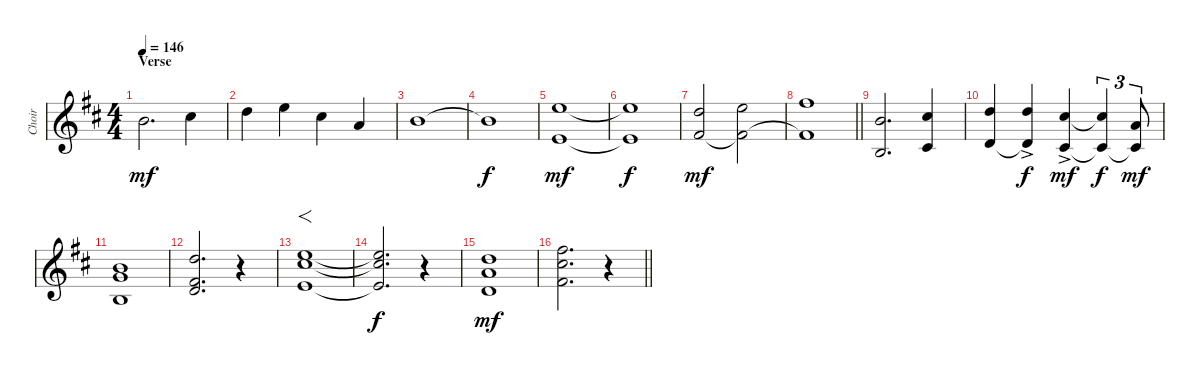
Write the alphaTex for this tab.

\track ("Choir" "Choir") {instrument choiraahs}
\staff {score}
\tuning (E4 B3 G3 D3 A2 E2) {hide}
\ts (4 4)
\section ("" "Verse")
\tempo 146
\clef g2
\ks bminor
12.2.2{d dy mf} 14.2.4 |
15.2.4 12.1.4 14.2.4 14.3.4 |
12.2.1 |
12.2{t}.1{dy f volume 0} |
(12.1 14.4).1{dy mf volume 5} |
(12.1{t} 14.4{t}).1{dy f} |
(15.2 16.4).2{dy mf} (12.1 16.4{t}).2 |
\barLineRight lightlight
(14.1 16.4{t}).1 |
\section ("" "")
(12.2 14.5).2{d} (14.2 11.4).4 |
(15.2 12.4).4 (15.2{ac} 12.4{t}).4{dy f} (14.2{ac} 11.4).4{dy mf} (14.2{t} 11.4{t}).4{tu (3 2) dy f} (14.3 11.4{t}).8{tu (3 2) dy mf} |
(12.2 12.3 14.5).1 |
(15.2 16.4 17.5).2{d} r.4 |
(12.1 14.2 14.4).1{f} |
(12.1{t} 14.2{t} 14.4{t}).2{d dy f} r.4 |
(15.2 14.3 12.4).1{dy mf} |
\barLineRight lightlight
(14.1 14.2 16.4).2{d} r.4
